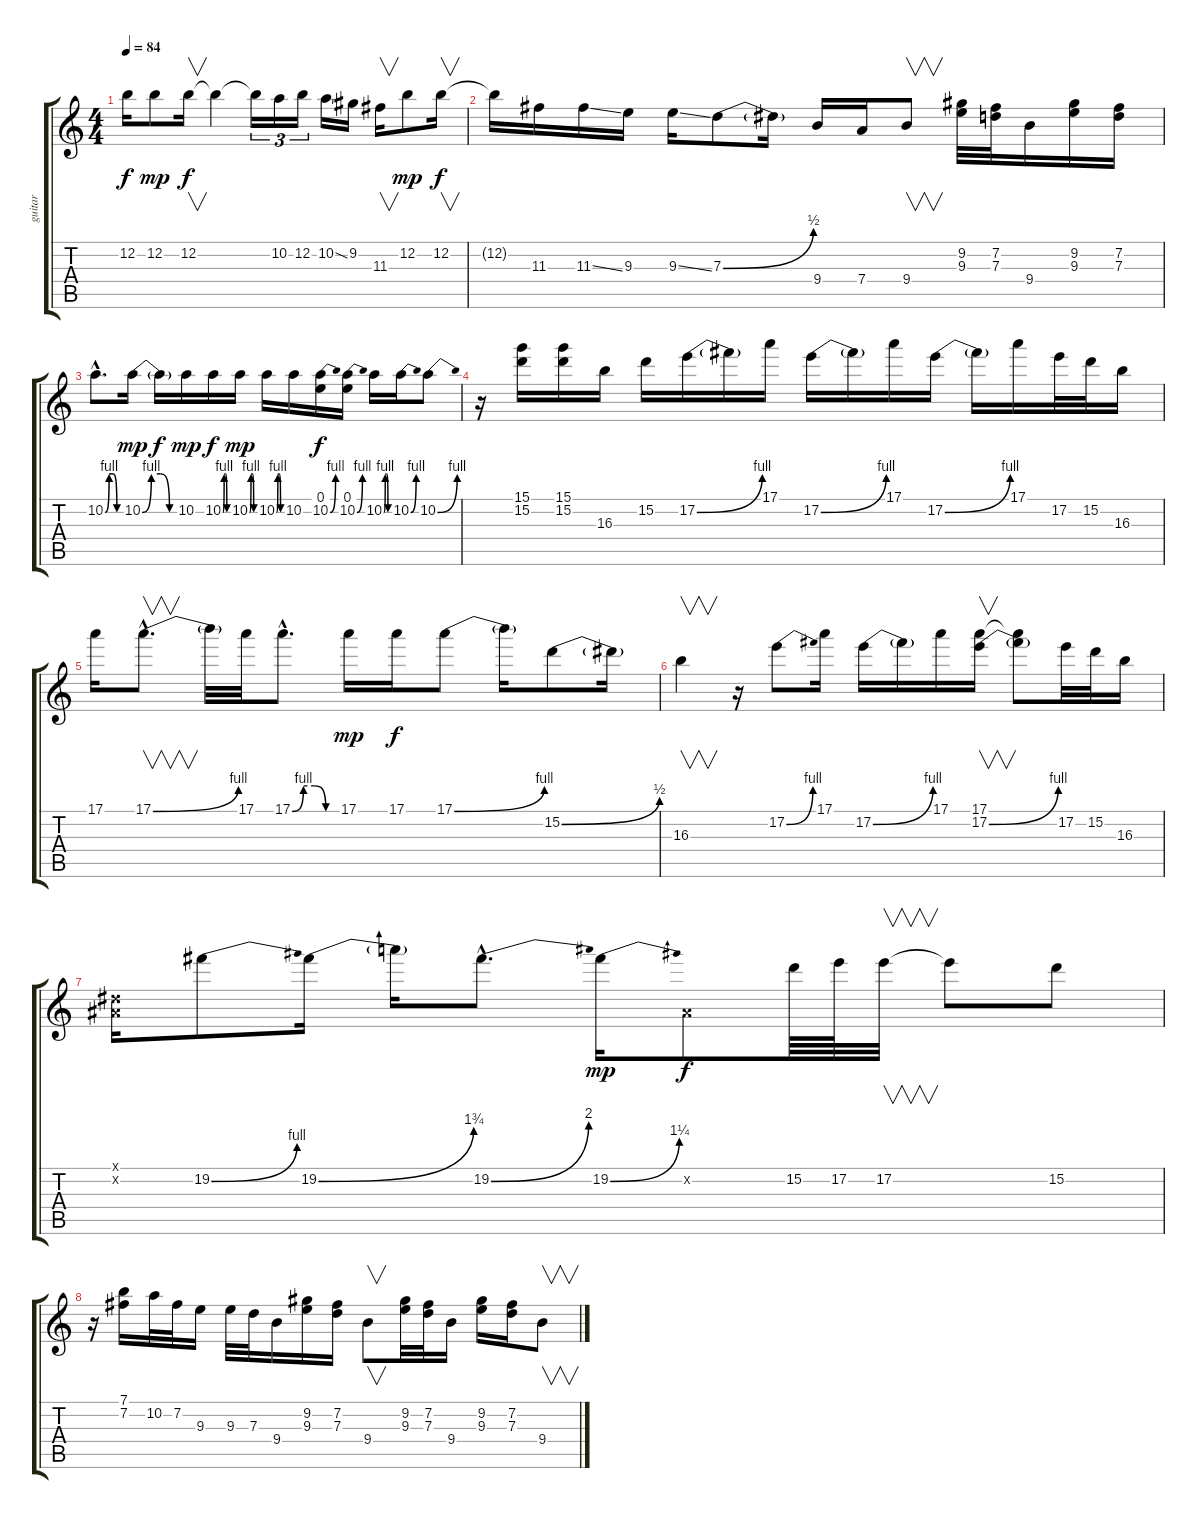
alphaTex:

\track ("guitar" "guitar") {instrument distortionguitar}
\staff {score tabs}
\tuning (E4 B3 G3 D3 A2 E2) {hide}
\ts (4 4)
\tempo 84
\clef g2
\ks c
12.2{t}.16{dy f} 12.2.8{dy mp} 12.2.16{v dy f} 12.2{t}.4 12.2{t}.16{tu (3 2)} 10.2.16{tu (3 2)} 12.2.16{tu (3 2)} 10.2{ss}.16 9.2.16 11.3.16{v} 12.2.8{dy mp} 12.2.16{v dy f} |
12.2{t}.16 11.3.16 11.3{ss}.16 9.3.16 9.3{ss}.16 7.3{be (bend 0 0 60 2)}.8 7.3{t}.16 9.4.16 7.4.16 9.4.8{v} (9.2 9.3).32 (7.2 7.3).32 9.4.16 (9.2 9.3).16 (7.2 7.3).16 |
10.2{be (custom 0 0 15 4 30 4 45 0 60 0) hac}.8{d} 10.2{be (custom 0 0 15 4 30 4 45 0 60 0)}.16{dy mp} 10.2{t}.16{dy f} 10.2.16{dy mp} 10.2{be (custom 0 0 15 4 30 4 45 0 60 0)}.16{dy f} 10.2{be (custom 0 0 15 4 30 4 45 0 60 0)}.16{dy mp} 10.2{be (custom 0 0 15 4 30 4 45 0 60 0)}.16 10.2.16 (0.1 10.2{be (bend 0 0 60 4)}).16{dy f} (0.1 10.2{be (bend 0 0 60 4)}).16 10.2{be (custom 0 0 15 4 30 4 45 0 60 0)}.16 10.2{be (bend 0 0 60 4)}.16 10.2{be (bend 0 0 60 4)}.8 |
r.16 (15.1 15.2).16 (15.1 15.2).16 16.3.16 15.2.16 17.2{be (bend 0 0 60 4)}.16 17.2{t}.16 17.1.16 17.2{be (bend 0 0 60 4)}.16 17.2{t}.16 17.1.16 17.2{be (bend 0 0 60 4)}.16 17.2{t}.16 17.1.16 17.2.32 15.2.32 16.3.16 |
17.1.16 17.1{be (bend 0 0 60 4) hac}.8{v d} 17.1{t}.32 17.1.32 17.1{be (custom 0 0 15 4 30 4 45 0 60 0) hac}.8{d} 17.1.16{dy mp} 17.1.16{dy f} 17.1{be (bend 0 0 60 4)}.8 17.1{t}.16 15.2{be (bend 0 0 60 2)}.8 15.2{t}.16 |
16.3.4{v} r.16 17.2{be (bend 0 0 60 4)}.8 17.1.16 17.2{be (bend 0 0 60 4)}.16 17.2{t}.16 17.1.16 (17.1 17.2{be (bend 0 0 60 4)}).16{v} (17.1{t} 17.2{t}).8 17.2.32 15.2.32 16.3.16 |
(-1.1{x} -1.2{x}).16 19.2{be (bend 0 0 60 4)}.8 19.2{be (bend 0 0 60 7)}.16 19.2{t}.16 19.2{be (bend 0 0 60 8) hac}.8{d} 19.2{be (bend 0 0 60 5)}.16{dy mp} -1.2{x}.8{dy f} 15.2.64 17.2.64 17.2.32{v} 17.2{t}.8 15.2.8 |
r.16 (7.1 7.2).16 10.2.32 7.2.32 9.3.16 9.3.32 7.3.32 9.4.16 (9.2 9.3).16 (7.2 7.3).16 9.4.8{v} (9.2 9.3).32 (7.2 7.3).32 9.4.16 (9.2 9.3).16 (7.2 7.3).16 9.4.8{v}
